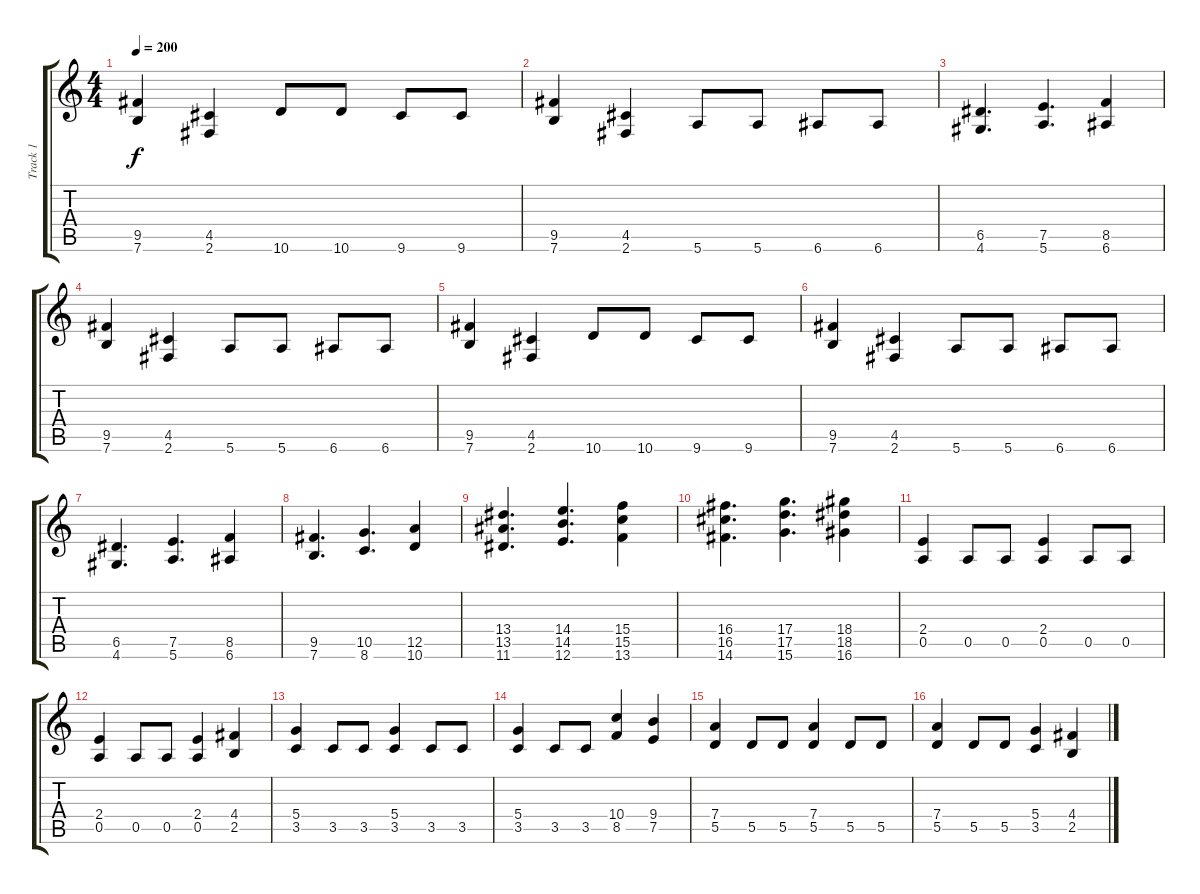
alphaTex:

\track ("Track 1" "Track 1") {instrument distortionguitar}
\staff {score tabs}
\tuning (E4 B3 G3 D3 A2 E2) {hide}
\ts (4 4)
\tempo 200
\clef g2
\ks c
(9.5 7.6).4{dy f} (4.5 2.6).4 10.6.8 10.6.8 9.6.8 9.6.8 |
(9.5 7.6).4 (4.5 2.6).4 5.6.8 5.6.8 6.6.8 6.6.8 |
(6.5 4.6).4{d} (7.5 5.6).4{d} (8.5 6.6).4 |
(9.5 7.6).4 (4.5 2.6).4 5.6.8 5.6.8 6.6.8 6.6.8 |
(9.5 7.6).4 (4.5 2.6).4 10.6.8 10.6.8 9.6.8 9.6.8 |
(9.5 7.6).4 (4.5 2.6).4 5.6.8 5.6.8 6.6.8 6.6.8 |
(6.5 4.6).4{d} (7.5 5.6).4{d} (8.5 6.6).4 |
(9.5 7.6).4{d} (10.5 8.6).4{d} (12.5 10.6).4 |
(13.4 13.5 11.6).4{d} (14.4 14.5 12.6).4{d} (15.4 15.5 13.6).4 |
(16.4 16.5 14.6).4{d} (17.4 17.5 15.6).4{d} (18.4 18.5 16.6).4 |
(2.4 0.5).4 0.5.8 0.5.8 (2.4 0.5).4 0.5.8 0.5.8 |
(2.4 0.5).4 0.5.8 0.5.8 (2.4 0.5).4 (4.4 2.5).4 |
(5.4 3.5).4 3.5.8 3.5.8 (5.4 3.5).4 3.5.8 3.5.8 |
(5.4 3.5).4 3.5.8 3.5.8 (10.4 8.5).4 (9.4 7.5).4 |
(7.4 5.5).4 5.5.8 5.5.8 (7.4 5.5).4 5.5.8 5.5.8 |
(7.4 5.5).4 5.5.8 5.5.8 (5.4 3.5).4 (4.4 2.5).4
